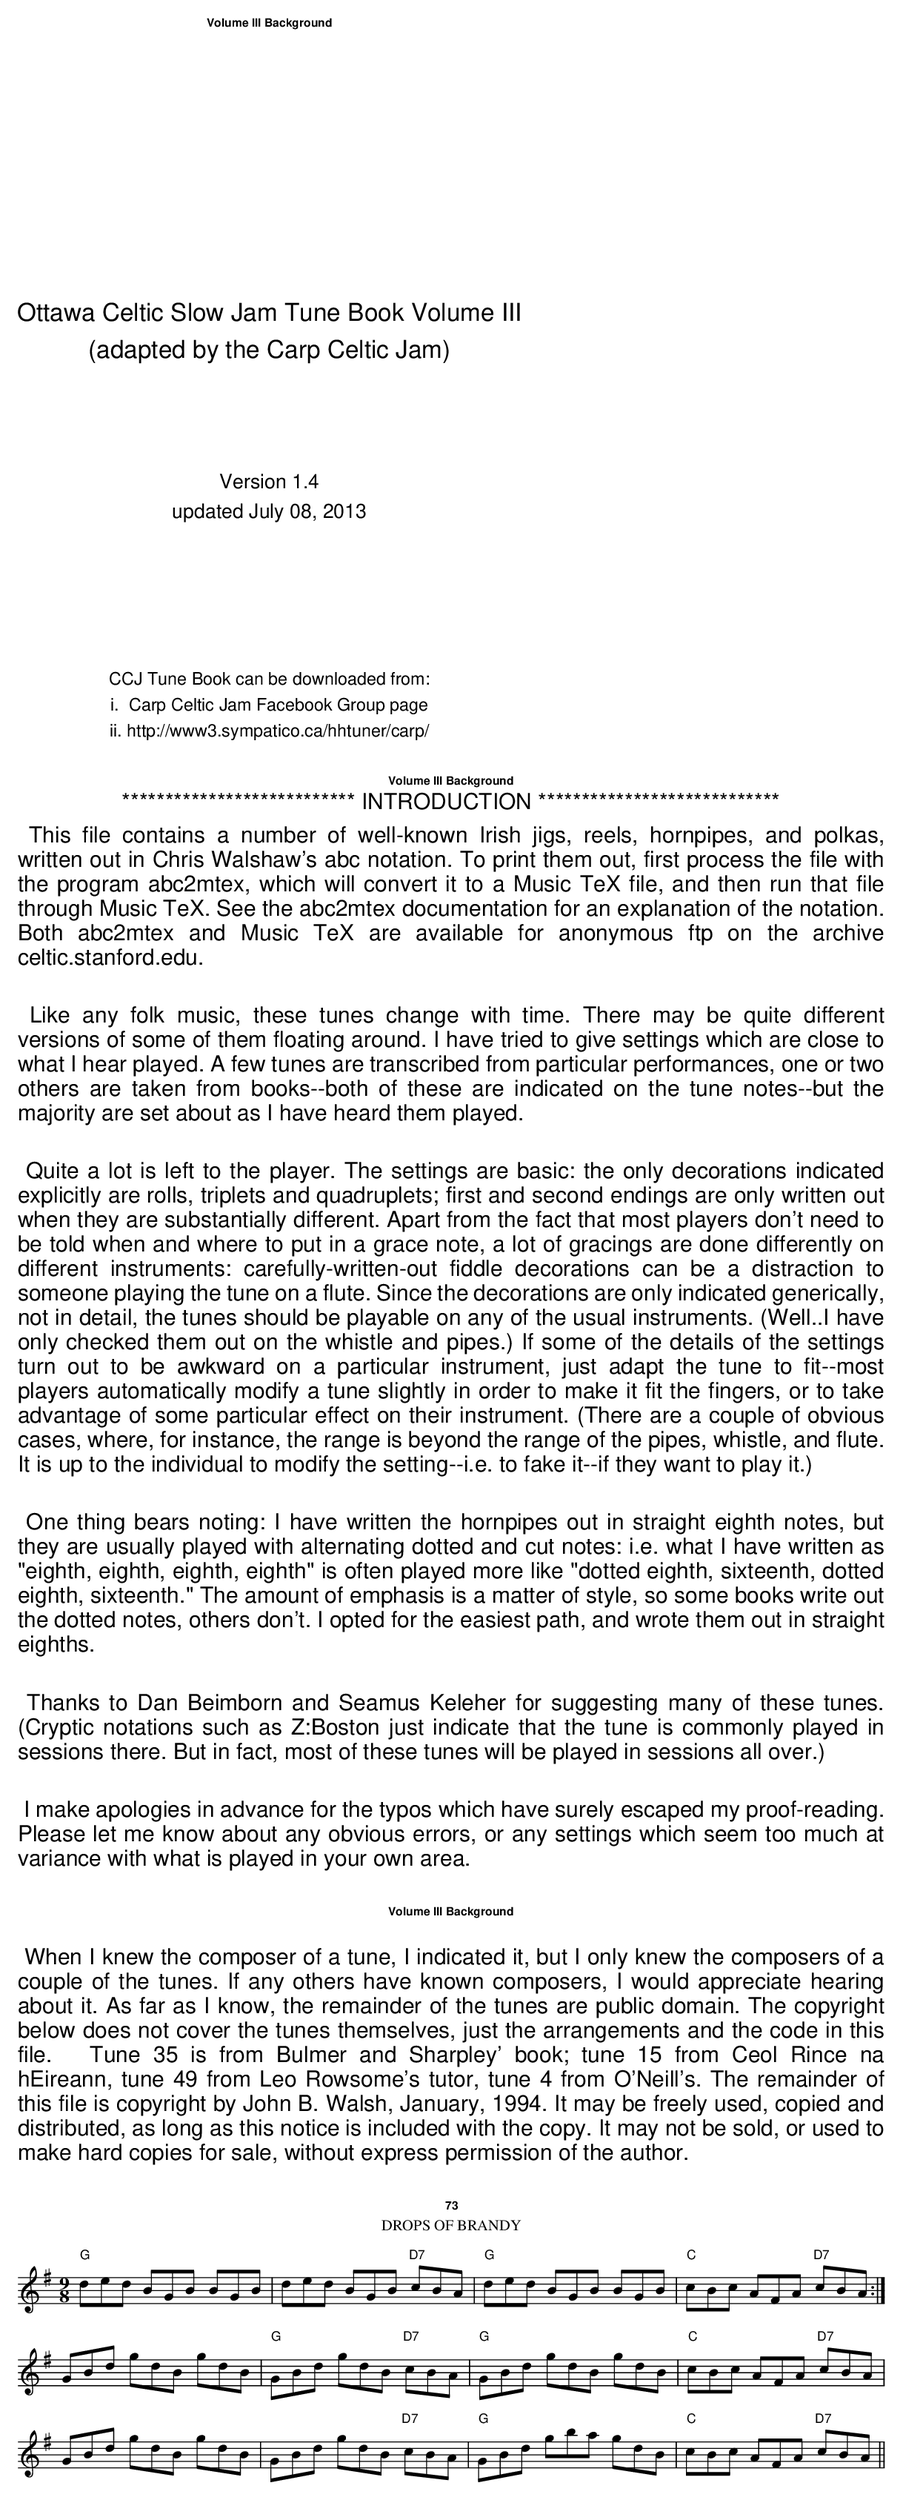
X:1
T:Drops of Brandy
E:13
M:9/8
K:G
"G"ded BGB BGB|ded BGB "D7"cBA|"G"ded BGB BGB|"C"cBc AFA "D7"cBA:|
GBd gdB gdB|"G"GBd gdB "D7"cBA|"G"GBd gdB gdB|"C"cBc AFA "D7"cBA|
GBd gdB gdB|GBd gdB "D7"cBA|"G"GBd gba gdB|"C"cBc AFA "D7"cBA||
